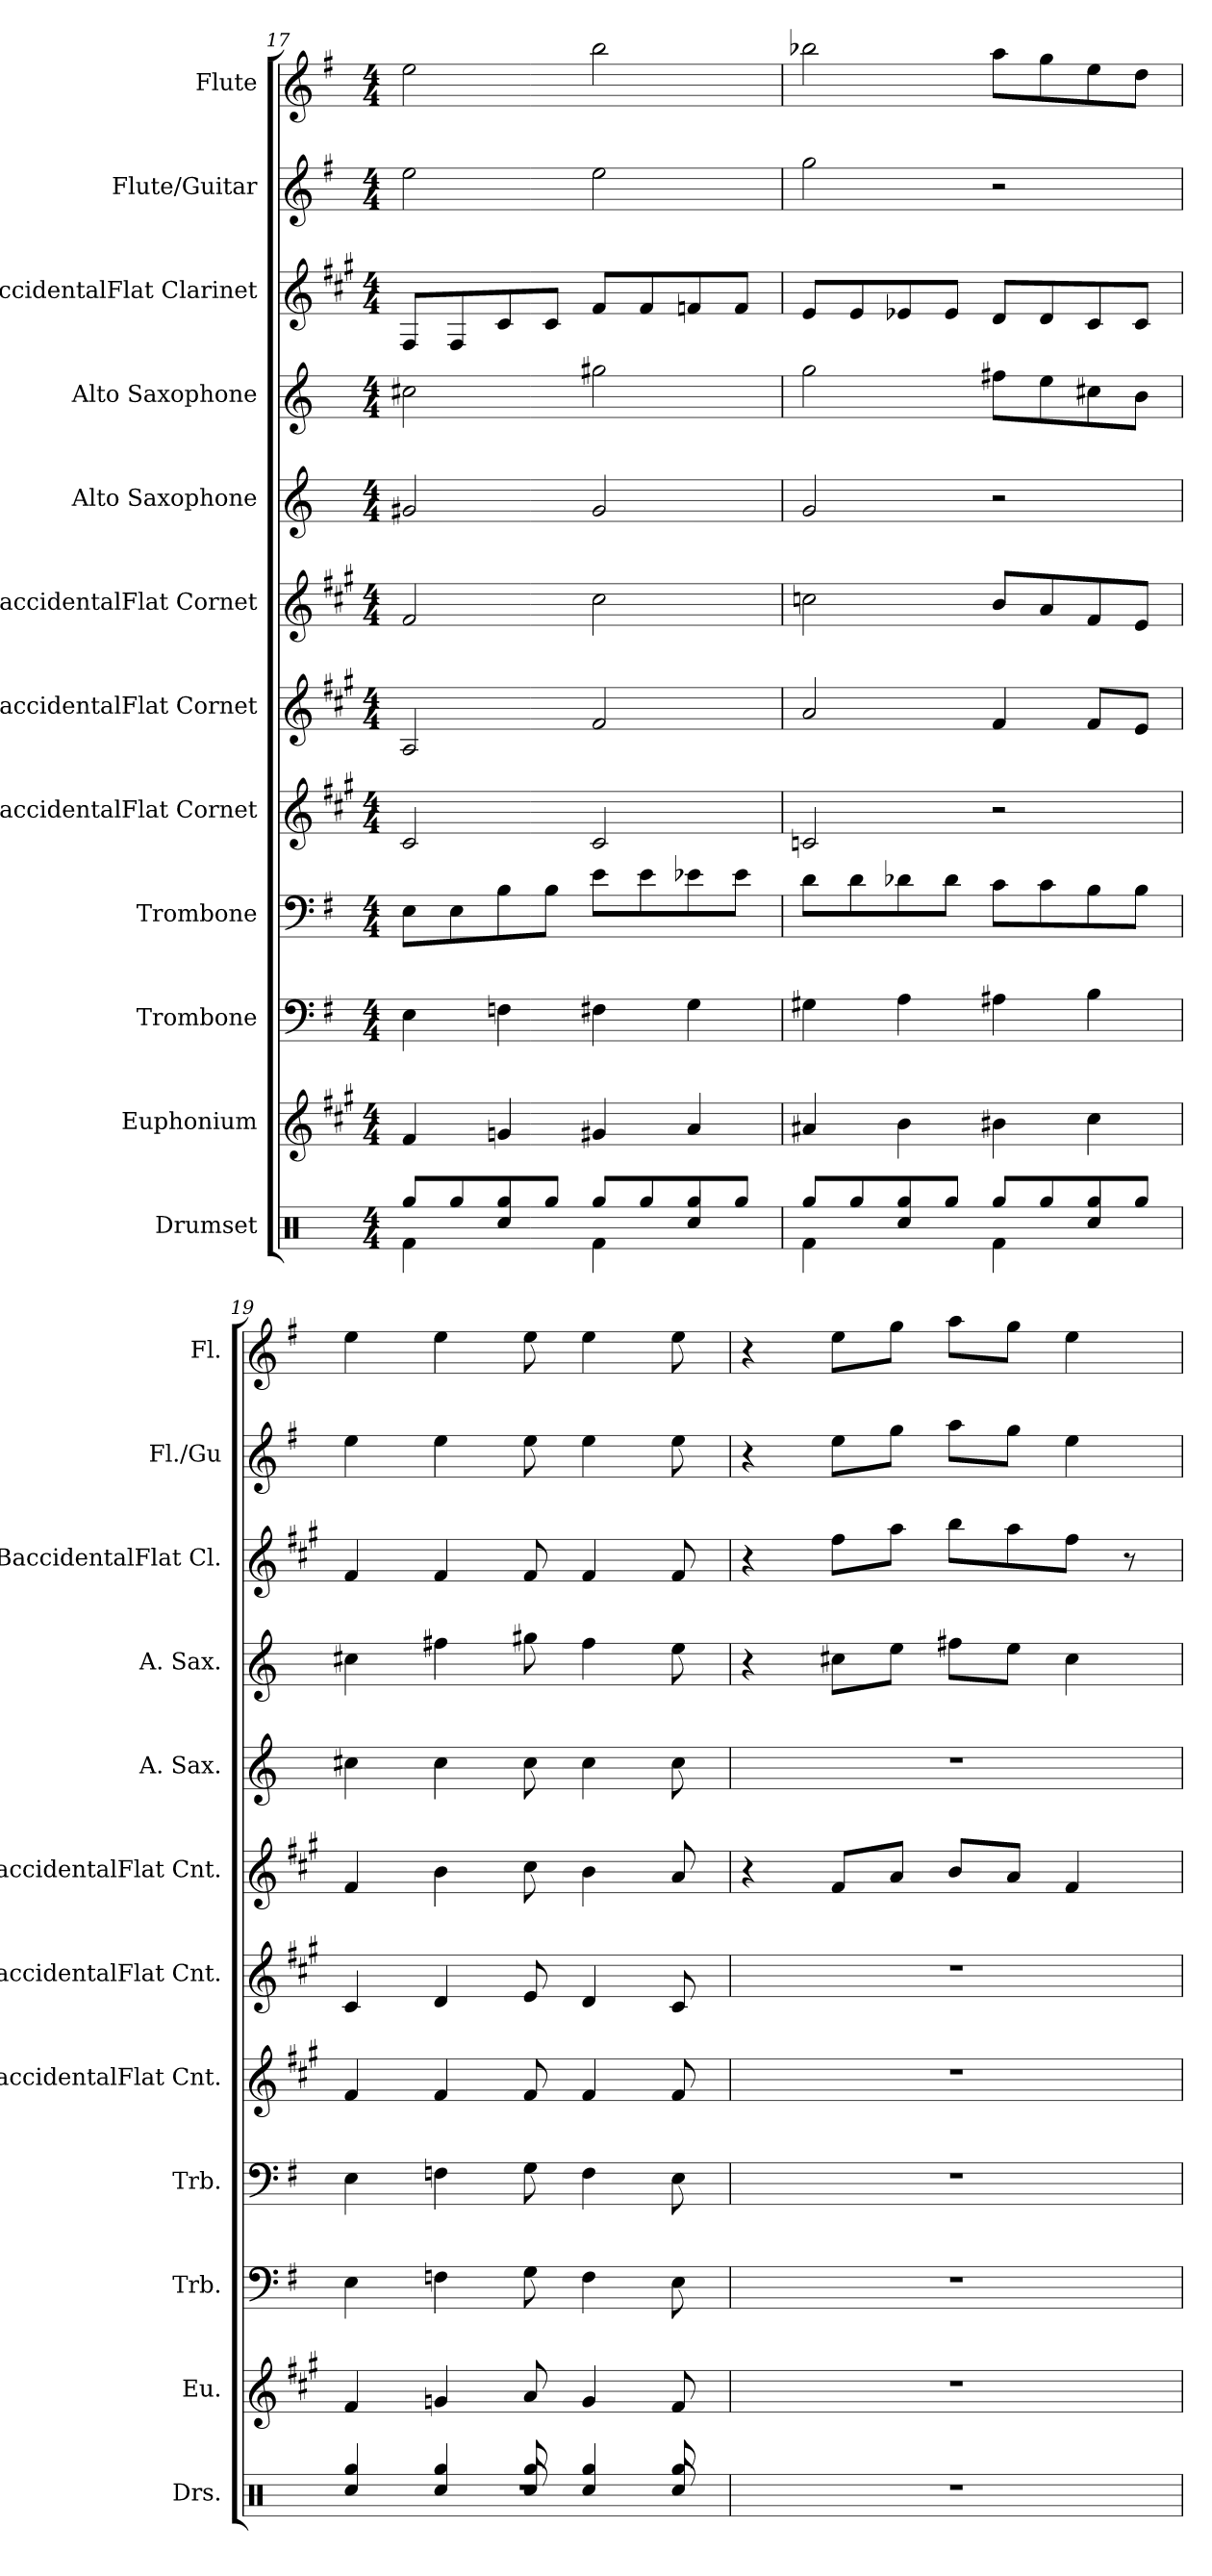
**kern	**kern	**kern	**kern	**kern	**kern	**kern	**kern	**kern	**kern	**kern	**kern
*part12	*part11	*part10	*part9	*part8	*part7	*part6	*part5	*part4	*part3	*part2	*part1
*staff12	*staff11	*staff10	*staff9	*staff8	*staff7	*staff6	*staff5	*staff4	*staff3	*staff2	*staff1
*I"Drumset	*I"Euphonium	*I"Trombone	*I"Trombone	*I"BaccidentalFlat Cornet	*I"BaccidentalFlat Cornet	*I"BaccidentalFlat Cornet	*I"Alto Saxophone	*I"Alto Saxophone	*I"BaccidentalFlat Clarinet	*I"Flute/Guitar	*I"Flute
*I'Drs.	*I'Eu.	*I'Trb.	*I'Trb.	*I'BaccidentalFlat Cnt.	*I'BaccidentalFlat Cnt.	*I'BaccidentalFlat Cnt.	*I'A. Sax.	*I'A. Sax.	*I'BaccidentalFlat Cl.	*I'Fl./Gu	*I'Fl.
!!LO:PB:g=z
*clefX	*clefG2	*clefF4	*clefF4	*clefG2	*clefG2	*clefG2	*clefG2	*clefG2	*clefG2	*clefG2	*clefG2
*	*ITrd-1c-1	*	*	*ITrd1c2	*ITrd1c2	*ITrd1c2	*ITrd5c9	*ITrd5c9	*ITrd1c2	*	*
*k[]	*k[b-e-]	*k[f#]	*k[f#]	*k[f#]	*k[f#]	*k[f#]	*k[b-e-a-]	*k[b-e-a-]	*k[f#]	*k[f#]	*k[f#]
*M4/4	*M4/4	*M4/4	*M4/4	*M4/4	*M4/4	*M4/4	*M4/4	*M4/4	*M4/4	*M4/4	*M4/4
=17	=17	=17	=17	=17	=17	=17	=17	=17	=17	=17	=17
*^	*	*	*	*	*	*	*	*	*	*	*
4Rf\	8Rgg/L	4g/	4E\	8E\L	2B/	2G/	2e/	2Bn/	2en\	8E/L	2ee\	2ee\
.	8Rgg/	.	.	8E\	.	.	.	.	.	8E/	.	.
4Rcc/	8Rgg/	4a-X/	4Fn\	8B\	.	.	.	.	.	8B/	.	.
.	8Rgg/J	.	.	8B\J	.	.	.	.	.	8B/J	.	.
4Rf\	8Rgg/L	4an/	4F#X\	8e\L	2B/	2e/	2b\	2B/	2bn\	8e/L	2ee\	2bb\
.	8Rgg/	.	.	8e\	.	.	.	.	.	8e/	.	.
4Rcc/	8Rgg/	4b-/	4G\	8e-X\	.	.	.	.	.	8e-X/	.	.
.	8Rgg/J	.	.	8e-\J	.	.	.	.	.	8e-/J	.	.
=18	=18	=18	=18	=18	=18	=18	=18	=18	=18	=18	=18	=18
4Rf\	8Rgg/L	4bn/	4G#X\	8d\L	2B-X/	2g/	2b-X\	2B-/	2b-\	8d/L	2gg\	2bb-X\
.	8Rgg/	.	.	8d\	.	.	.	.	.	8d/	.	.
4Rcc/	8Rgg/	4cc\	4A\	8d-X\	.	.	.	.	.	8d-X/	.	.
.	8Rgg/J	.	.	8d-\J	.	.	.	.	.	8d-/J	.	.
4Rf\	8Rgg/L	4cc#X\	4A#X\	8c\L	2r	4e/	8a/L	2r	8an\L	8c/L	2r	8aa\L
.	8Rgg/	.	.	8c\	.	.	8g/	.	8g\	8c/	.	8gg\
4Rcc/	8Rgg/	4dd\	4B\	8B\	.	8e/L	8e/	.	8en\	8B/	.	8ee\
.	8Rgg/J	.	.	8B\J	.	8d/J	8d/J	.	8d\J	8B/J	.	8dd\J
=19	=19	=19	=19	=19	=19	=19	=19	=19	=19	=19	=19	=19
*	*^	*	*	*	*	*	*	*	*	*	*	*
1r	4Rgg/	4Rcc/	4g/	4E\	4E\	4e/	4B/	4e/	4en\	4en\	4e/	4ee\	4ee\
.	4Rgg/	4Rcc/	4a-X/	4Fn\	4Fn\	4e/	4c/	4a\	4e\	4an\	4e/	4ee\	4ee\
.	8Rgg/	8Rcc/	8b-/	8G\	8G\	8e/	8d/	8b\	8e\	8bn\	8e/	8ee\	8ee\
.	4Rgg/	4Rcc/	4a-/	4F\	4F\	4e/	4c/	4a\	4e\	4a\	4e/	4ee\	4ee\
.	8Rgg/	8Rcc/	8g/	8E\	8E\	8e/	8B/	8g/	8e\	8g\	8e/	8ee\	8ee\
*v	*v	*v	*	*	*	*	*	*	*	*	*	*	*
=20	=20	=20	=20	=20	=20	=20	=20	=20	=20	=20	=20
1r	1r	1r	1r	1r	1r	4r	1r	4r	4r	4r	4r
.	.	.	.	.	.	8e/L	.	8en\L	8ee\L	8ee\L	8ee\L
.	.	.	.	.	.	8g/J	.	8g\J	8gg\J	8gg\J	8gg\J
.	.	.	.	.	.	8a/L	.	8an\L	8aa\L	8aa\L	8aa\L
.	.	.	.	.	.	8g/J	.	8g\J	8gg\	8gg\J	8gg\J
.	.	.	.	.	.	4e/	.	4e\	8ee\J	4ee\	4ee\
.	.	.	.	.	.	.	.	.	8r	.	.
=	=	=	=	=	=	=	=	=	=	=	=
*-	*-	*-	*-	*-	*-	*-	*-	*-	*-	*-	*-
